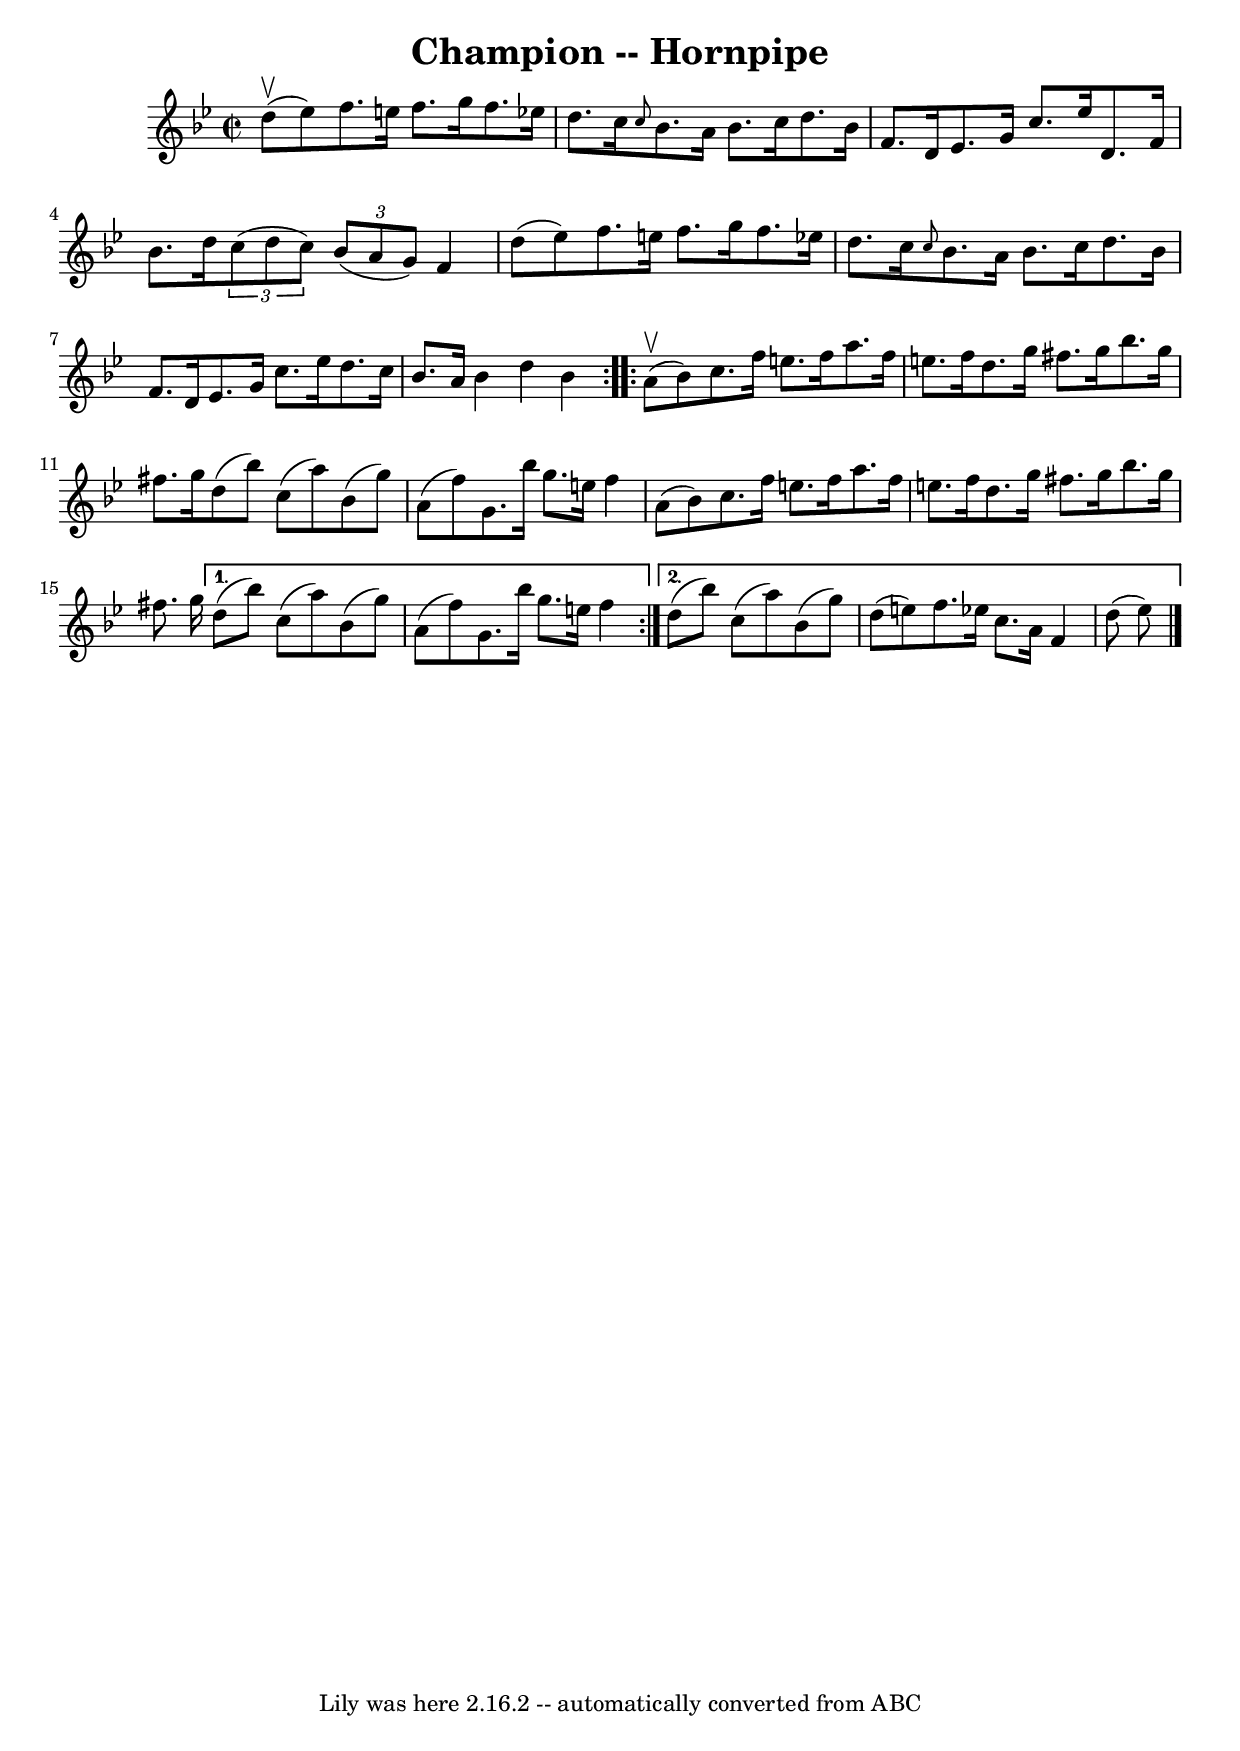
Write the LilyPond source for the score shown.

\version "2.16.2"
\include "Mammoth.ily"
\header {
  %% book = "Cole's 1000 Fiddle Tunes"
  crossRefNumber = "1"
  footnotes = ""
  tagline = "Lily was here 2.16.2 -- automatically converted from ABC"
  title = "Champion -- Hornpipe"

}
voicedefault =  {



  \repeat volta 2 {

    \override Staff.TimeSignature #'style = #'C
    \time 2/2 
    \key bes \major d''8 (^\upbow ees''8) |
    f''8.    
    e''16 f''8. g''16 f''8. ees''!16 d''8. c''16  |
    
    \grace { c''8  
	   } bes'8. a'16 bes'8. c''16 d''8. bes'16    
    f'8. d'16  |
    ees'8. g'16 c''8. ees''16 d'8. f'16   
    bes'8. d''16  |
    \times 2/3 { c''8 (d''8 c''8) 
	       }   
    \times 2/3 { bes'8 (a'8 g'8) 
	       } f'4 d''8 (ees''8) |
    
    f''8. e''16 f''8. g''16 f''8. ees''!16 d''8. c''16  
    |
    \grace { c''8  
	   } bes'8. a'16 bes'8. c''16 d''8.    
    bes'16 f'8. d'16  |
    ees'8. g'16 c''8. ees''16    
    d''8. c''16 bes'8. a'16  |
    bes'4 d''4 bes'4  
  }     

  \repeat volta 2 {
    a'8 (^\upbow bes'8) |
    c''8. f''16    
    e''8. f''16 a''8. f''16 e''8. f''16  |
    d''8. g''16   
    fis''8. g''16 bes''8. g''16 fis''8. g''16  |
    d''8 (
    bes''8) c''8 (a''8) bes'8 (g''8) a'8 (f''8) |
    
    g'8. bes''16 g''8. e''16 f''4 a'8 (bes'8) |
    
    c''8. f''16 e''8. f''16 a''8. f''16 e''8. f''16  |
    
    d''8. g''16 fis''8. g''16 bes''8. g''16 fis''8. g''16  
    |
    
  } \alternative{{ d''8 (bes''8) c''8 (a''8) bes'8 
		   (g''8) a'8 (f''8) |
		   g'8. bes''16 g''8. e''16    
		   f''4  
		 } { d''8 (bes''8) c''8 (a''8) bes'8 (g''8) d''8 
		     (e''8) |
		     f''8. ees''!16 c''8. a'16 f'4 d''8 (
		     ees''8) \bar "|."   
		   }
	       }

}

\score{
  <<

    \context Staff="default"
    {
      \voicedefault 
      
    }

  >>
  \layout {
    
  }
  \midi {
  }

}
